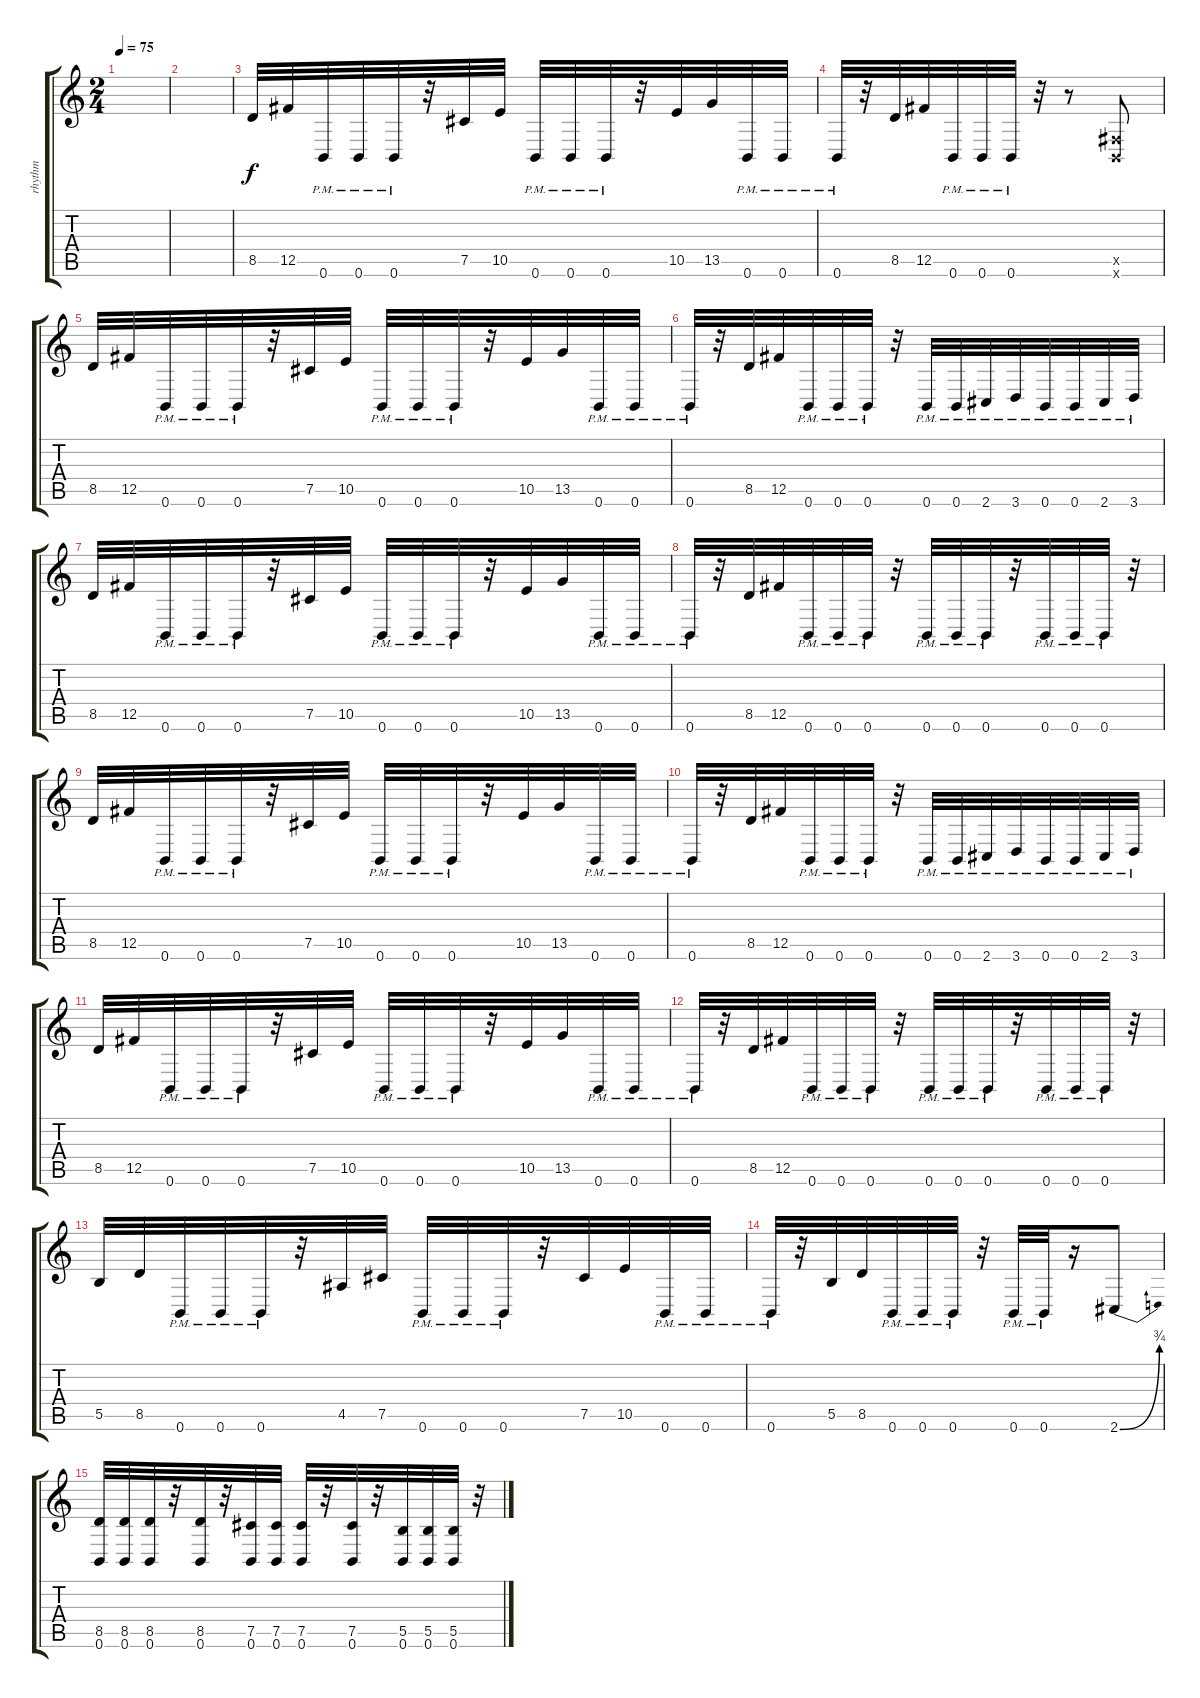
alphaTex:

\track ("rhythm" "rhythm") {instrument distortionguitar}
\staff {score tabs}
\tuning (Db4 Ab3 E3 B2 Gb2 B1) {hide}
\ts (2 4)
\tempo 75
\clef g2
\ks c
|
|
8.5.32 12.5.32 0.6{pm}.32 0.6{pm}.32 0.6{pm}.32 r.32 7.5.32 10.5.32 0.6{pm}.32 0.6{pm}.32 0.6{pm}.32 r.32 10.5.32 13.5.32 0.6{pm}.32 0.6{pm}.32 |
0.6{pm}.32 r.32 8.5.32 12.5.32 0.6{pm}.32 0.6{pm}.32 0.6{pm}.32 r.32 r.8 (0.5{x} 0.6{x}).8 |
8.5.32 12.5.32 0.6{pm}.32 0.6{pm}.32 0.6{pm}.32 r.32 7.5.32 10.5.32 0.6{pm}.32 0.6{pm}.32 0.6{pm}.32 r.32 10.5.32 13.5.32 0.6{pm}.32 0.6{pm}.32 |
0.6{pm}.32 r.32 8.5.32 12.5.32 0.6{pm}.32 0.6{pm}.32 0.6{pm}.32 r.32 0.6{pm}.32 0.6{pm}.32 2.6{pm}.32 3.6{pm}.32 0.6{pm}.32 0.6{pm}.32 2.6{pm}.32 3.6{pm}.32 |
8.5.32 12.5.32 0.6{pm}.32 0.6{pm}.32 0.6{pm}.32 r.32 7.5.32 10.5.32 0.6{pm}.32 0.6{pm}.32 0.6{pm}.32 r.32 10.5.32 13.5.32 0.6{pm}.32 0.6{pm}.32 |
0.6{pm}.32 r.32 8.5.32 12.5.32 0.6{pm}.32 0.6{pm}.32 0.6{pm}.32 r.32 0.6{pm}.32 0.6{pm}.32 0.6{pm}.32 r.32 0.6{pm}.32 0.6{pm}.32 0.6{pm}.32 r.32 |
8.5.32 12.5.32 0.6{pm}.32 0.6{pm}.32 0.6{pm}.32 r.32 7.5.32 10.5.32 0.6{pm}.32 0.6{pm}.32 0.6{pm}.32 r.32 10.5.32 13.5.32 0.6{pm}.32 0.6{pm}.32 |
0.6{pm}.32 r.32 8.5.32 12.5.32 0.6{pm}.32 0.6{pm}.32 0.6{pm}.32 r.32 0.6{pm}.32 0.6{pm}.32 2.6{pm}.32 3.6{pm}.32 0.6{pm}.32 0.6{pm}.32 2.6{pm}.32 3.6{pm}.32 |
8.5.32 12.5.32 0.6{pm}.32 0.6{pm}.32 0.6{pm}.32 r.32 7.5.32 10.5.32 0.6{pm}.32 0.6{pm}.32 0.6{pm}.32 r.32 10.5.32 13.5.32 0.6{pm}.32 0.6{pm}.32 |
0.6{pm}.32 r.32 8.5.32 12.5.32 0.6{pm}.32 0.6{pm}.32 0.6{pm}.32 r.32 0.6{pm}.32 0.6{pm}.32 0.6{pm}.32 r.32 0.6{pm}.32 0.6{pm}.32 0.6{pm}.32 r.32 |
5.5.32 8.5.32 0.6{pm}.32 0.6{pm}.32 0.6{pm}.32 r.32 4.5.32 7.5.32 0.6{pm}.32 0.6{pm}.32 0.6{pm}.32 r.32 7.5.32 10.5.32 0.6{pm}.32 0.6{pm}.32 |
0.6{pm}.32 r.32 5.5.32 8.5.32 0.6{pm}.32 0.6{pm}.32 0.6{pm}.32 r.32 0.6{pm}.32 0.6{pm}.32 r.16 2.6{be (bend 0 0 60 3)}.8 |
(8.5 0.6).32 (8.5 0.6).32 (8.5 0.6).32 r.32 (8.5 0.6).32 r.32 (7.5 0.6).32 (7.5 0.6).32 (7.5 0.6).32 r.32 (7.5 0.6).32 r.32 (5.5 0.6).32 (5.5 0.6).32 (5.5 0.6).32 r.32
